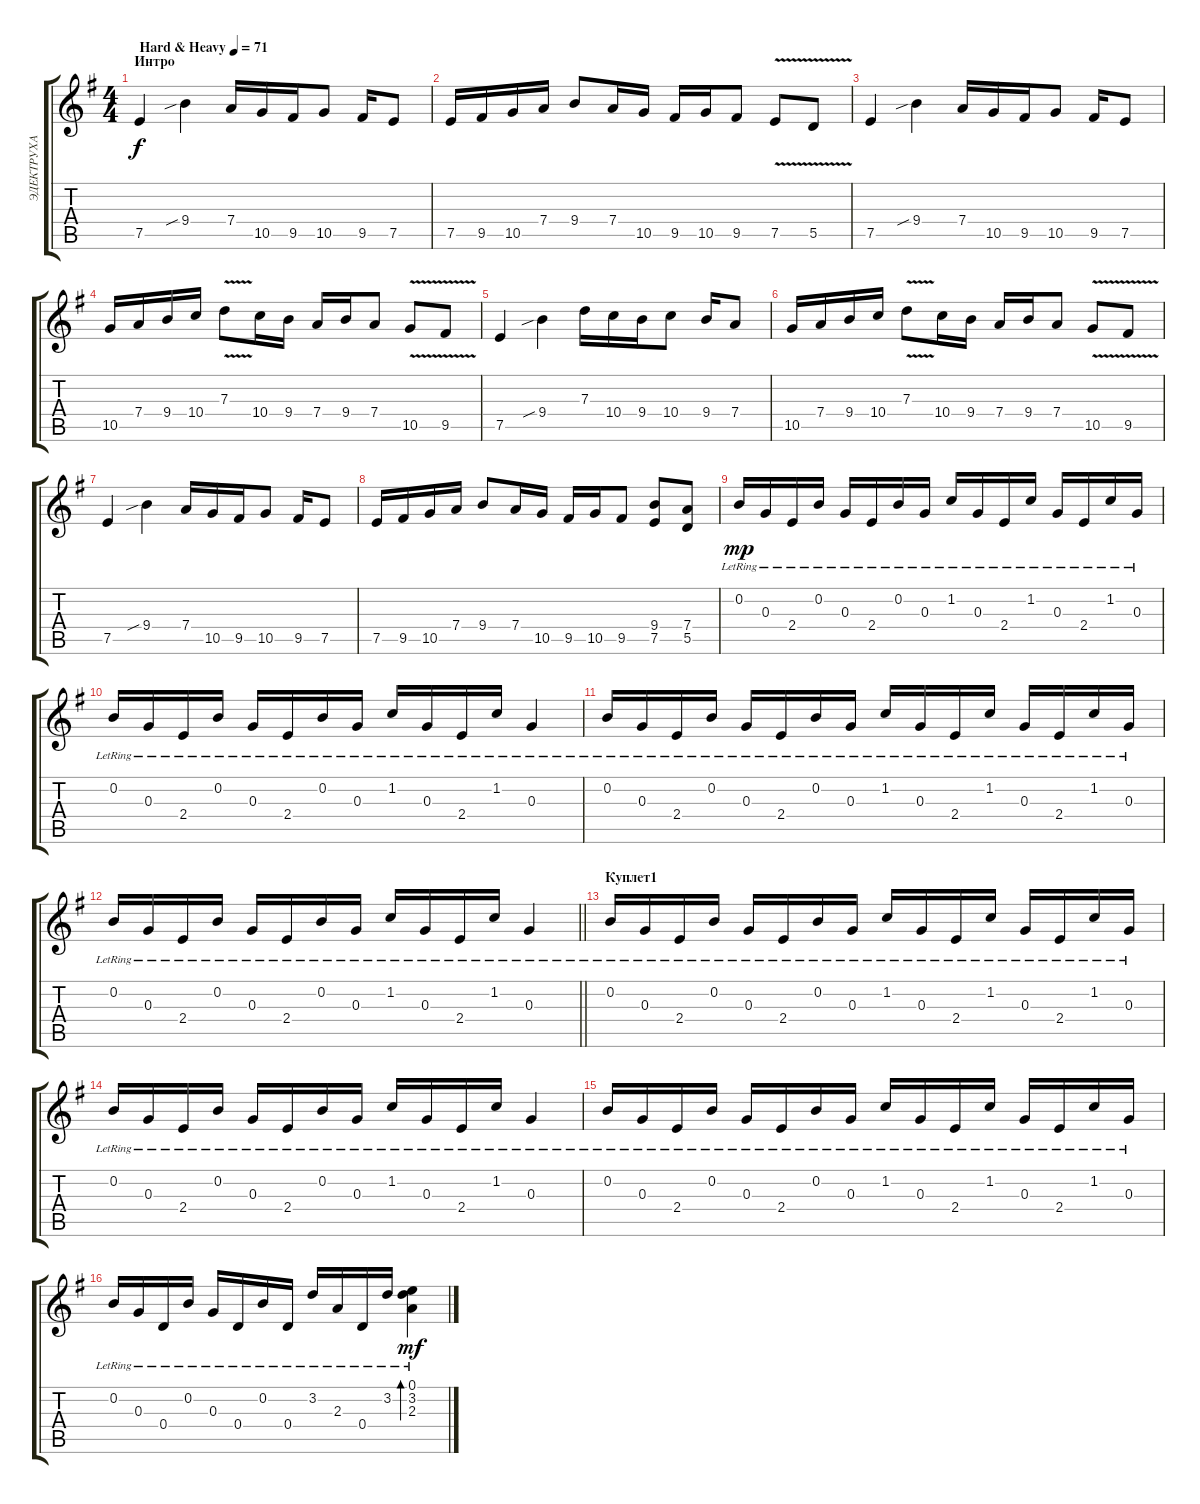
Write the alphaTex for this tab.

\track ("ЭДЕКТРУХА" "ЭДЕКТРУХА") {instrument distortionguitar}
\staff {score tabs}
\tuning (E4 B3 G3 D3 A2 E2) {hide}
\ts (4 4)
\section ("" "Интро")
\tempo (71 "Hard & Heavy")
\clef g2
\ks eminor
7.5.4{dy f instrument distortionguitar} 9.4{sib}.4 7.4.16 10.5.16 9.5.16 10.5.8 9.5.16 7.5.8 |
7.5.16 9.5.16 10.5.16 7.4.16 9.4.8 7.4.16 10.5.16 9.5.16 10.5.16 9.5.8 7.5{v}.8 5.5{v}.8 |
7.5.4 9.4{sib}.4 7.4.16 10.5.16 9.5.16 10.5.8 9.5.16 7.5.8 |
10.5.16 7.4.16 9.4.16 10.4.16 7.3{v}.8 10.4.16 9.4.16 7.4.16 9.4.16 7.4.8 10.5{v}.8 9.5{v}.8 |
7.5.4 9.4{sib}.4 7.3.16 10.4.16 9.4.16 10.4.8 9.4.16 7.4.8 |
10.5.16 7.4.16 9.4.16 10.4.16 7.3{v}.8 10.4.16 9.4.16 7.4.16 9.4.16 7.4.8 10.5{v}.8 9.5{v}.8 |
7.5.4 9.4{sib}.4 7.4.16 10.5.16 9.5.16 10.5.8 9.5.16 7.5.8 |
7.5.16 9.5.16 10.5.16 7.4.16 9.4.8 7.4.16 10.5.16 9.5.16 10.5.16 9.5.8 (9.4 7.5).8 (7.4 5.5).8 |
0.2{lr}.16{dy mp instrument acousticguitarsteel} 0.3{lr}.16 2.4{lr}.16 0.2{lr}.16 0.3{lr}.16 2.4{lr}.16 0.2{lr}.16 0.3{lr}.16 1.2{lr}.16 0.3{lr}.16 2.4{lr}.16 1.2{lr}.16 0.3{lr}.16 2.4{lr}.16 1.2{lr}.16 0.3{lr}.16 |
0.2{lr}.16 0.3{lr}.16 2.4{lr}.16 0.2{lr}.16 0.3{lr}.16 2.4{lr}.16 0.2{lr}.16 0.3{lr}.16 1.2{lr}.16 0.3{lr}.16 2.4{lr}.16 1.2{lr}.16 0.3{lr}.4 |
0.2{lr}.16 0.3{lr}.16 2.4{lr}.16 0.2{lr}.16 0.3{lr}.16 2.4{lr}.16 0.2{lr}.16 0.3{lr}.16 1.2{lr}.16 0.3{lr}.16 2.4{lr}.16 1.2{lr}.16 0.3{lr}.16 2.4{lr}.16 1.2{lr}.16 0.3{lr}.16 |
\barLineRight lightlight
0.2{lr}.16 0.3{lr}.16 2.4{lr}.16 0.2{lr}.16 0.3{lr}.16 2.4{lr}.16 0.2{lr}.16 0.3{lr}.16 1.2{lr}.16 0.3{lr}.16 2.4{lr}.16 1.2{lr}.16 0.3{lr}.4 |
\section ("" "Куплет1")
0.2{lr}.16 0.3{lr}.16 2.4{lr}.16 0.2{lr}.16 0.3{lr}.16 2.4{lr}.16 0.2{lr}.16 0.3{lr}.16 1.2{lr}.16 0.3{lr}.16 2.4{lr}.16 1.2{lr}.16 0.3{lr}.16 2.4{lr}.16 1.2{lr}.16 0.3{lr}.16 |
0.2{lr}.16 0.3{lr}.16 2.4{lr}.16 0.2{lr}.16 0.3{lr}.16 2.4{lr}.16 0.2{lr}.16 0.3{lr}.16 1.2{lr}.16 0.3{lr}.16 2.4{lr}.16 1.2{lr}.16 0.3{lr}.4 |
0.2{lr}.16 0.3{lr}.16 2.4{lr}.16 0.2{lr}.16 0.3{lr}.16 2.4{lr}.16 0.2{lr}.16 0.3{lr}.16 1.2{lr}.16 0.3{lr}.16 2.4{lr}.16 1.2{lr}.16 0.3{lr}.16 2.4{lr}.16 1.2{lr}.16 0.3{lr}.16 |
0.2{lr}.16 0.3{lr}.16 0.4{lr}.16 0.2{lr}.16 0.3{lr}.16 0.4{lr}.16 0.2{lr}.16 0.4{lr}.16 3.2{lr}.16 2.3{lr}.16 0.4{lr}.16 3.2{lr}.16 (0.1{lr} 3.2{lr} 2.3{lr}).4{bd 60 dy mf}
